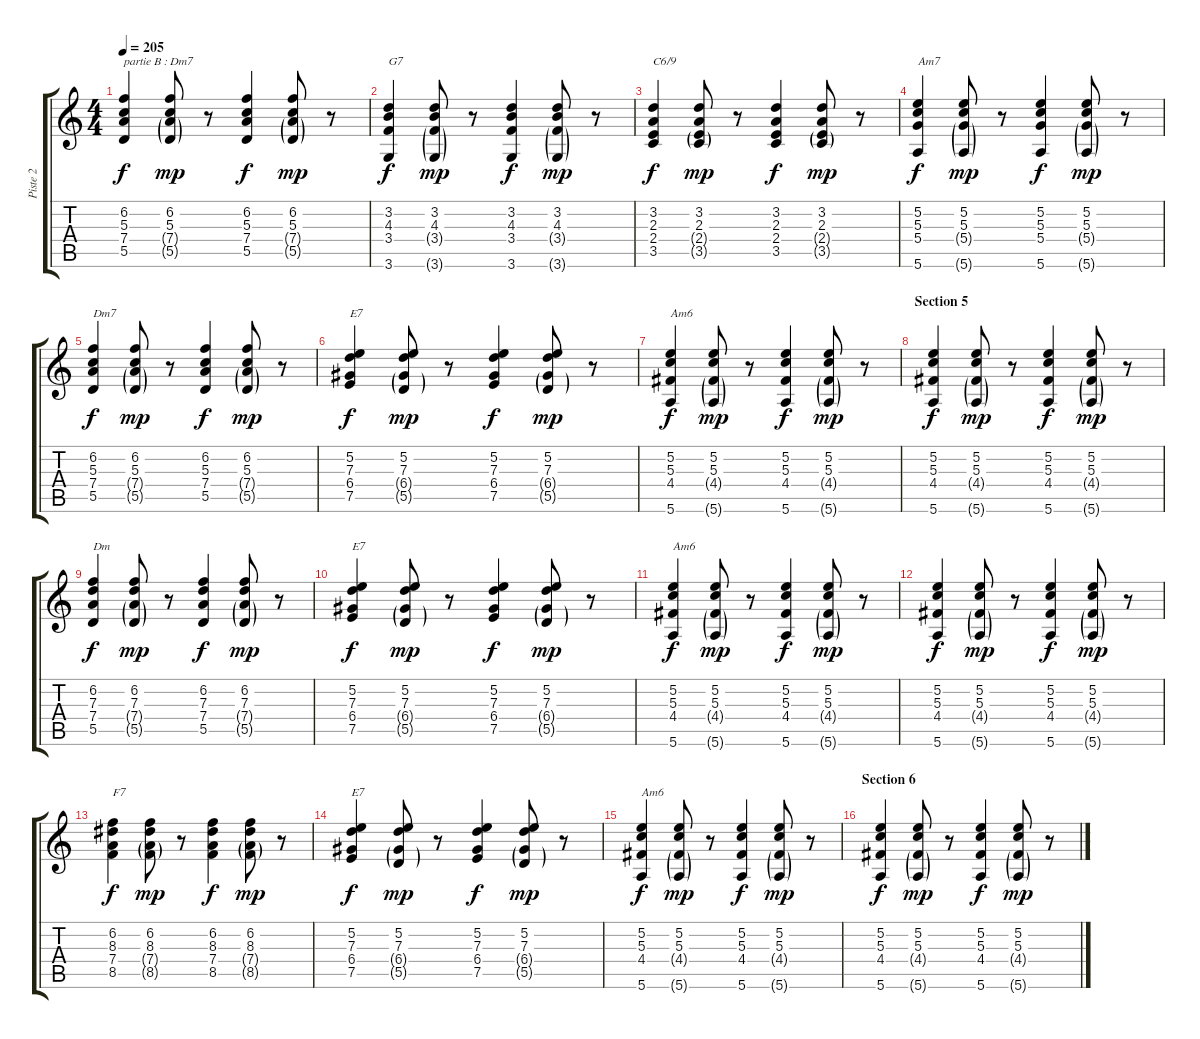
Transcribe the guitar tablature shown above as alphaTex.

\track ("Piste 2" "Piste 2") {instrument acousticguitarnylon}
\staff {score tabs}
\tuning (E4 B3 G3 D3 A2 E2) {hide}
\ts (4 4)
\tempo 205
\clef g2
\ks c
(6.2 5.3 7.4 5.5).4{txt "partie B : Dm7" dy f} (6.2 5.3 7.4{g} 5.5{g}).8{dy mp} r.8 (6.2 5.3 7.4 5.5).4{dy f} (6.2 5.3 7.4{g} 5.5{g}).8{dy mp} r.8 |
(3.2 4.3 3.4 3.6).4{txt "G7" dy f} (3.2 4.3 3.4{g} 3.6{g}).8{dy mp} r.8 (3.2 4.3 3.4 3.6).4{dy f} (3.2 4.3 3.4{g} 3.6{g}).8{dy mp} r.8 |
(3.2 2.3 2.4 3.5).4{txt "C6/9" dy f} (3.2 2.3 2.4{g} 3.5{g}).8{dy mp} r.8 (3.2 2.3 2.4 3.5).4{dy f} (3.2 2.3 2.4{g} 3.5{g}).8{dy mp} r.8 |
(5.2 5.3 5.4 5.6).4{txt "Am7" dy f} (5.2 5.3 5.4{g} 5.6{g}).8{dy mp} r.8 (5.2 5.3 5.4 5.6).4{dy f} (5.2 5.3 5.4{g} 5.6{g}).8{dy mp} r.8 |
(6.2 5.3 7.4 5.5).4{txt "Dm7" dy f} (6.2 5.3 7.4{g} 5.5{g}).8{dy mp} r.8 (6.2 5.3 7.4 5.5).4{dy f} (6.2 5.3 7.4{g} 5.5{g}).8{dy mp} r.8 |
(5.2 7.3 6.4 7.5).4{txt "E7" dy f} (5.2 7.3 6.4{g} 5.5{g}).8{dy mp} r.8 (5.2 7.3 6.4 7.5).4{dy f} (5.2 7.3 6.4{g} 5.5{g}).8{dy mp} r.8 |
(5.2 5.3 4.4 5.6).4{txt "Am6" dy f} (5.2 5.3 4.4{g} 5.6{g}).8{dy mp} r.8 (5.2 5.3 4.4 5.6).4{dy f} (5.2 5.3 4.4{g} 5.6{g}).8{dy mp} r.8 |
\section ("" "Section 5")
(5.2 5.3 4.4 5.6).4{dy f} (5.2 5.3 4.4{g} 5.6{g}).8{dy mp} r.8 (5.2 5.3 4.4 5.6).4{dy f} (5.2 5.3 4.4{g} 5.6{g}).8{dy mp} r.8 |
(6.2 7.3 7.4 5.5).4{txt "Dm" dy f} (6.2 7.3 7.4{g} 5.5{g}).8{dy mp} r.8 (6.2 7.3 7.4 5.5).4{dy f} (6.2 7.3 7.4{g} 5.5{g}).8{dy mp} r.8 |
(5.2 7.3 6.4 7.5).4{txt "E7" dy f} (5.2 7.3 6.4{g} 5.5{g}).8{dy mp} r.8 (5.2 7.3 6.4 7.5).4{dy f} (5.2 7.3 6.4{g} 5.5{g}).8{dy mp} r.8 |
(5.2 5.3 4.4 5.6).4{txt "Am6" dy f} (5.2 5.3 4.4{g} 5.6{g}).8{dy mp} r.8 (5.2 5.3 4.4 5.6).4{dy f} (5.2 5.3 4.4{g} 5.6{g}).8{dy mp} r.8 |
(5.2 5.3 4.4 5.6).4{dy f} (5.2 5.3 4.4{g} 5.6{g}).8{dy mp} r.8 (5.2 5.3 4.4 5.6).4{dy f} (5.2 5.3 4.4{g} 5.6{g}).8{dy mp} r.8 |
(6.2 8.3 7.4 8.5).4{txt "F7" dy f} (6.2 8.3 7.4{g} 8.5{g}).8{dy mp} r.8 (6.2 8.3 7.4 8.5).4{dy f} (6.2 8.3 7.4{g} 8.5{g}).8{dy mp} r.8 |
(5.2 7.3 6.4 7.5).4{txt "E7" dy f} (5.2 7.3 6.4{g} 5.5{g}).8{dy mp} r.8 (5.2 7.3 6.4 7.5).4{dy f} (5.2 7.3 6.4{g} 5.5{g}).8{dy mp} r.8 |
(5.2 5.3 4.4 5.6).4{txt "Am6" dy f} (5.2 5.3 4.4{g} 5.6{g}).8{dy mp} r.8 (5.2 5.3 4.4 5.6).4{dy f} (5.2 5.3 4.4{g} 5.6{g}).8{dy mp} r.8 |
\section ("" "Section 6")
(5.2 5.3 4.4 5.6).4{dy f} (5.2 5.3 4.4{g} 5.6{g}).8{dy mp} r.8 (5.2 5.3 4.4 5.6).4{dy f} (5.2 5.3 4.4{g} 5.6{g}).8{dy mp} r.8
